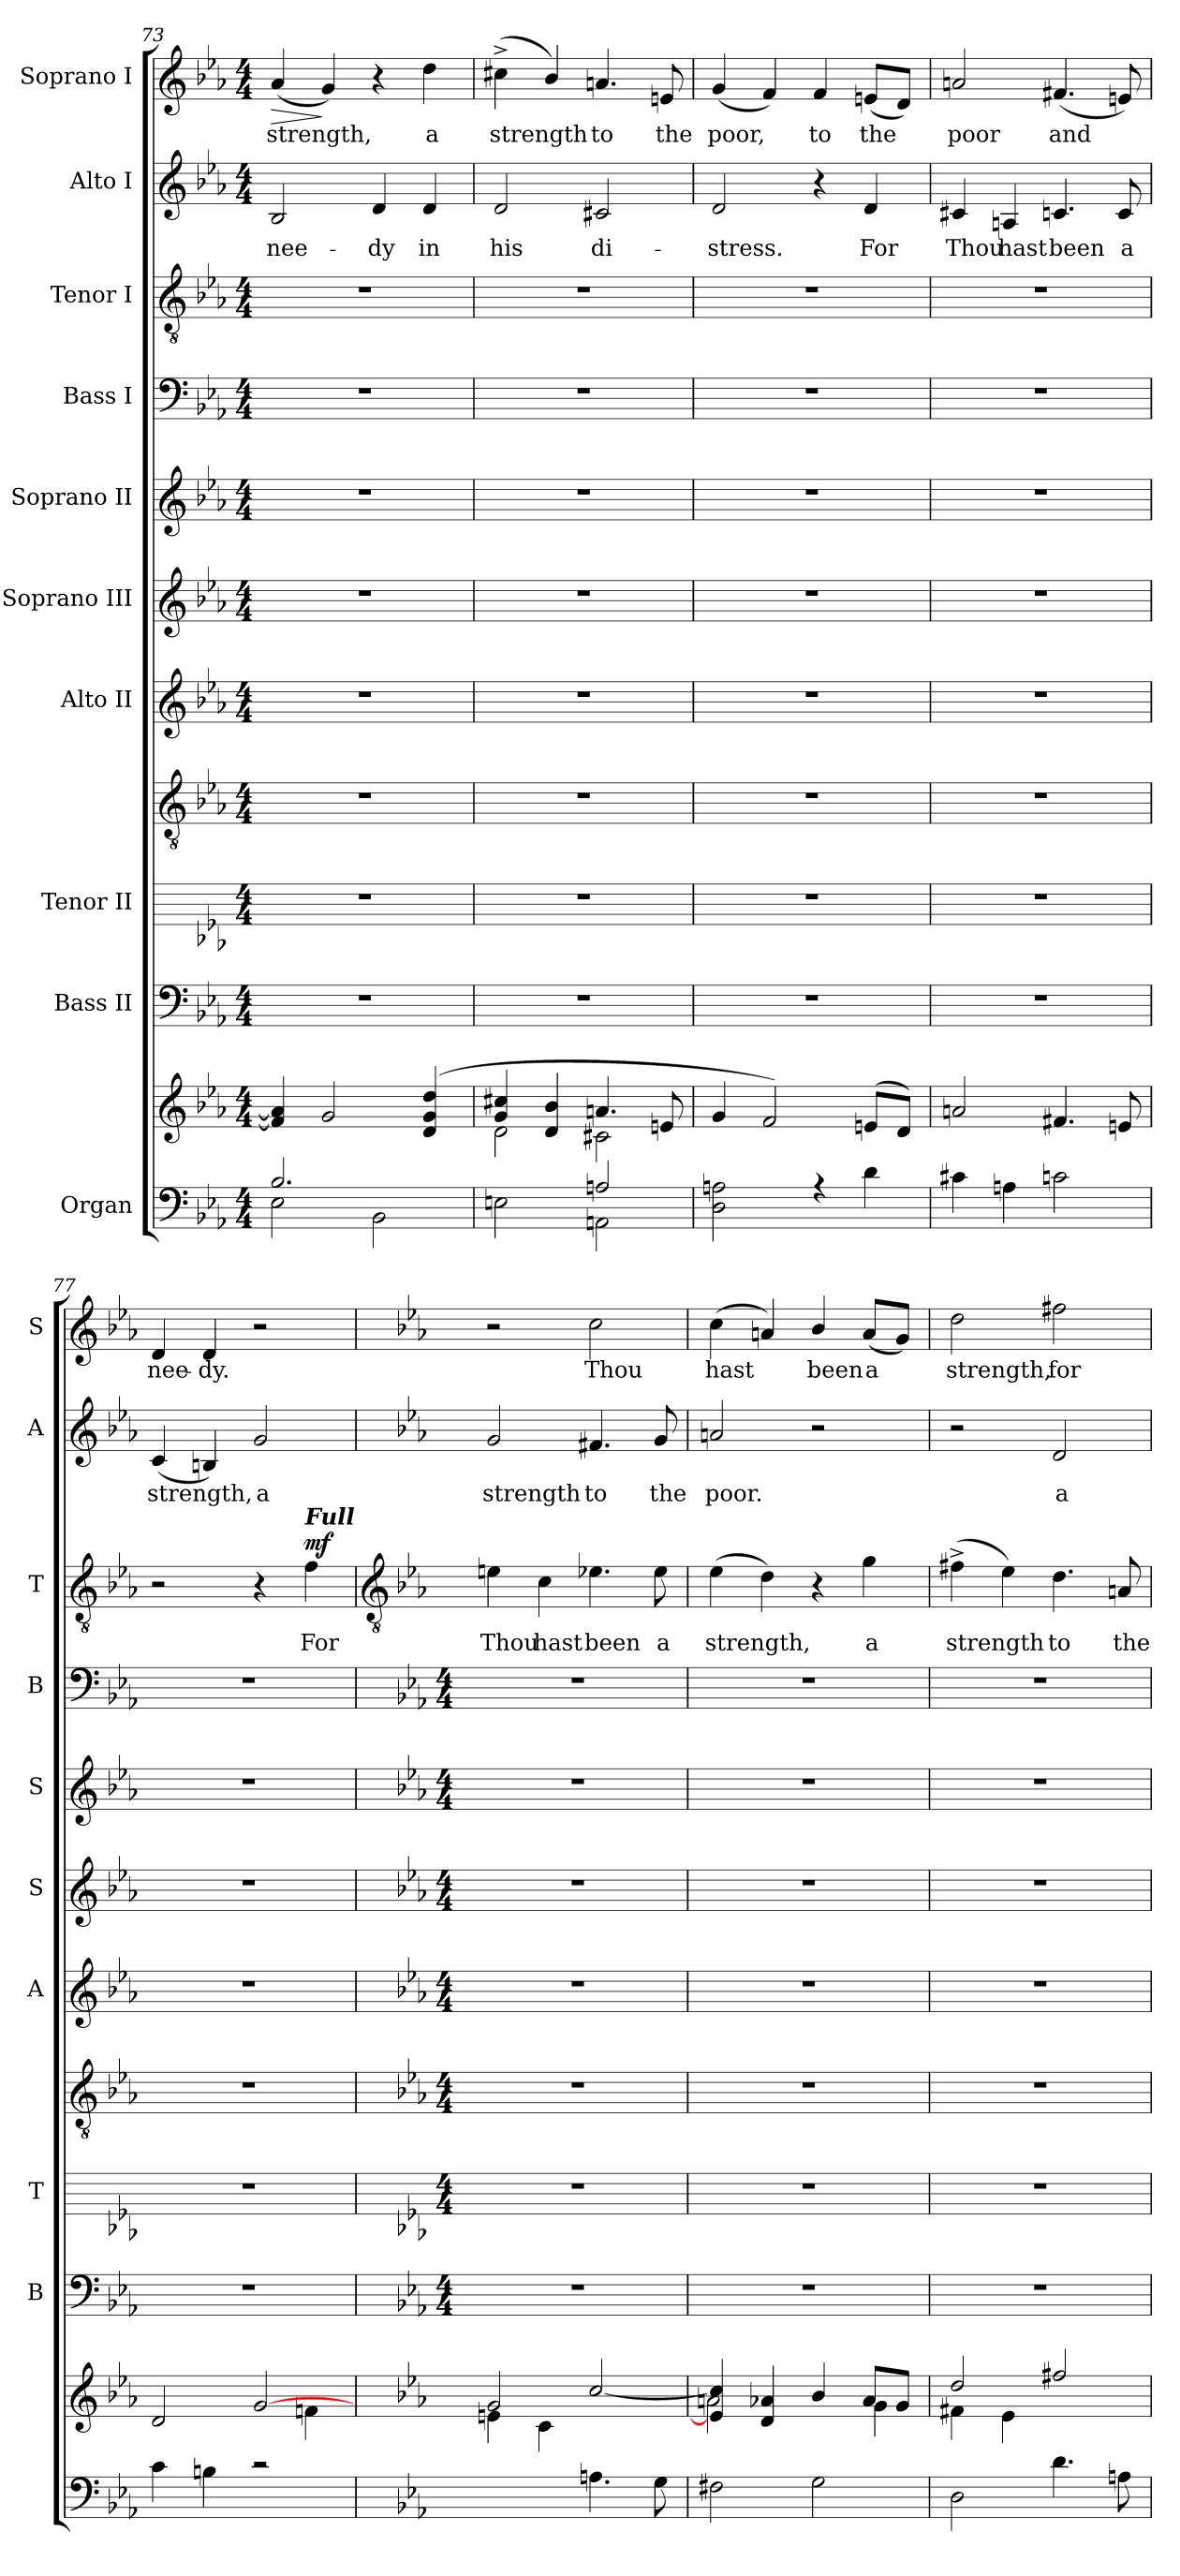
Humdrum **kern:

**kern	**kern	**kern	**kern	**kern	**kern	**kern	**kern	**kern	**kern	**text	**dynam	**kern	**text	**kern	**text	**dynam
*part10	*part10	*part9	*part8	*part8	*part7	*part6	*part5	*part4	*part3	*part3	*part3	*part2	*part2	*part1	*part1	*part1
*staff12	*staff11	*staff10	*staff9	*staff8	*staff7	*staff6	*staff5	*staff4	*staff3	*staff3	*staff3	*staff2	*staff2	*staff1	*staff1	*staff1
*I"Organ	*	*I"Bass II	*I"Tenor II	*	*I"Alto II	*I"Soprano III	*I"Soprano II	*I"Bass I	*I"Tenor I	*	*	*I"Alto I	*	*I"Soprano I	*	*
*	*	*I'B	*I'T	*	*I'A	*I'S	*I'S	*I'B	*I'T	*	*	*I'A	*	*I'S	*	*
!!LO:LB:g=z
*clefF4	*clefG2	*clefF4	*	*clefGv2	*clefG2	*clefG2	*clefG2	*clefF4	*clefGv2	*	*	*clefG2	*	*clefG2	*	*
*k[b-e-a-]	*k[b-e-a-]	*k[b-e-a-]	*k[b-e-a-]	*k[b-e-a-]	*k[b-e-a-]	*k[b-e-a-]	*k[b-e-a-]	*k[b-e-a-]	*k[b-e-a-]	*	*	*k[b-e-a-]	*	*k[b-e-a-]	*	*
*E-:	*E-:	*E-:	*E-:	*E-:	*E-:	*E-:	*E-:	*E-:	*E-:	*	*	*E-:	*	*E-:	*	*
*M4/4	*M4/4	*M4/4	*M4/4	*M4/4	*M4/4	*M4/4	*M4/4	*M4/4	*M4/4	*	*	*M4/4	*	*M4/4	*	*
=73	=73	=73	=73	=73	=73	=73	=73	=73	=73	=73	=73	=73	=73	=73	=73	=73
*^	*^	*	*	*	*	*	*	*	*	*	*	*	*	*	*	*
!	!	!	!	!	!	!	!	!	!	!	!	!	!	!	!LO:LY:b	!	!LO:LY:b	!LO:HP:b
2.B-/	2E-\	4f/] 4a-/]	1ryy	1r	1r	1r	1r	1r	1r	1r	1r	.	.	2B-	nee-	(<4a-	strength,	>
.	.	2g/	.	.	.	.	.	.	.	.	.	.	.	.	.	4g)	.	]
!	!	!	!	!	!	!	!	!	!	!	!	!	!	!	!LO:LY:b	!	!	!
.	2BB-\	.	.	.	.	.	.	.	.	.	.	.	.	4d	-dy	4r	.	.
!	!	!	!	!	!	!	!	!	!	!	!	!	!	!	!LO:LY:b	!	!LO:LY:b	!
4ryy	.	(>4d/ 4g/ 4dd/	.	.	.	.	.	.	.	.	.	.	.	4d	in	4dd	a	.
=74	=74	=74	=74	=74	=74	=74	=74	=74	=74	=74	=74	=74	=74	=74	=74	=74	=74	=74
!	!	!	!	!	!	!	!	!	!	!	!	!	!	!	!LO:LY:b	!	!LO:LY:b	!
2En\	2ryy	4g/ 4cc#X/	2d\	1r	1r	1r	1r	1r	1r	1r	1r	.	.	2d	his	(<4cc#X^	strength	.
.	.	4d/ 4b-/	.	.	.	.	.	.	.	.	.	.	.	.	.	4b-/)	.	.
!	!	!	!	!	!	!	!	!	!	!	!	!	!	!	!LO:LY:b	!	!LO:LY:b	!
2An/	2AAn\	4.an/	2c#X\	.	.	.	.	.	.	.	.	.	.	2c#X	di-	4.an	to	.
!	!	!	!	!	!	!	!	!	!	!	!	!	!	!	!	!	!LO:LY:b	!
.	.	8en/	.	.	.	.	.	.	.	.	.	.	.	.	.	8en	the	.
=75	=75	=75	=75	=75	=75	=75	=75	=75	=75	=75	=75	=75	=75	=75	=75	=75	=75	=75
!	!	!	!	!	!	!	!	!	!	!	!	!	!	!	!LO:LY:b	!	!LO:LY:b	!
2D\ 2An\	1ryy	4g/	1ryy	1r	1r	1r	1r	1r	1r	1r	1r	.	.	2d	-stress.	(<4g	poor,	.
.	.	2f/)	.	.	.	.	.	.	.	.	.	.	.	.	.	4f)	.	.
!	!	!	!	!	!	!	!	!	!	!	!	!	!	!	!	!	!LO:LY:b	!
4r	.	.	.	.	.	.	.	.	.	.	.	.	.	4r	.	4f	to	.
!	!	!	!	!	!	!	!	!	!	!	!	!	!	!	!LO:LY:b	!	!LO:LY:b	!
4d\	.	(>8en/L	.	.	.	.	.	.	.	.	.	.	.	4d	For	(<8enL	the	.
.	.	8d/J)	.	.	.	.	.	.	.	.	.	.	.	.	.	8dJ)	.	.
=76	=76	=76	=76	=76	=76	=76	=76	=76	=76	=76	=76	=76	=76	=76	=76	=76	=76	=76
!	!	!	!	!	!	!	!	!	!	!	!	!	!	!	!LO:LY:b	!	!LO:LY:b	!
4c#X\	1ryy	2an/	1ryy	1r	1r	1r	1r	1r	1r	1r	1r	.	.	4c#X	Thou	2an	poor	.
!	!	!	!	!	!	!	!	!	!	!	!	!	!	!	!LO:LY:b	!	!	!
4An\	.	.	.	.	.	.	.	.	.	.	.	.	.	4An	hast	.	.	.
!	!	!	!	!	!	!	!	!	!	!	!	!	!	!	!LO:LY:b	!	!LO:LY:b	!
2cn\	.	4.f#X/	.	.	.	.	.	.	.	.	.	.	.	4.cn	been	(<4.f#X	and	.
!	!	!	!	!	!	!	!	!	!	!	!	!	!	!	!LO:LY:b	!	!	!
.	.	8en/	.	.	.	.	.	.	.	.	.	.	.	8c	a	8en)	.	.
=77	=77	=77	=77	=77	=77	=77	=77	=77	=77	=77	=77	=77	=77	=77	=77	=77	=77	=77
!	!	!	!	!	!	!	!	!	!	!	!	!	!	!	!LO:LY:b	!	!LO:LY:b	!
4c\	1ryy	2d/	2.ryy	1r	1r	1r	1r	1r	1r	1r	2r	.	.	(<4c	strength,	4d	nee-	.
!	!	!	!	!	!	!	!	!	!	!	!	!	!	!	!	!	!LO:LY:b	!
4Bn\	.	.	.	.	.	.	.	.	.	.	.	.	.	4Bn)	.	4d	-dy.	.
!	!	!	!	!	!	!	!	!	!	!	!	!	!	!	!LO:LY:b	!	!	!
2r	.	[2g/	.	.	.	.	.	.	.	.	4r	.	.	2g	a	2r	.	.
!	!	!	!	!	!	!	!	!	!	!	!LO:TX:a:Bi:t=Full	!	!	!	!	!	!	!
!	!	!	!	!	!	!	!	!	!	!	!	!LO:LY:b	!LO:DY:b	!	!	!	!	!
.	.	.	4fn\	.	.	.	.	.	.	.	4f	For	mf	.	.	.	.	.
!!LO:LB:g=z
=78	=78	=78	=78	=78	=78	=78	=78	=78	=78	=78	=78	=78	=78	=78	=78	=78	=78	=78
*	*	*	*	*	*	*	*	*	*	*	*clefGv2	*	*	*	*	*	*	*
*	*	*	*	*	*	*	*	*	*	*k[b-e-a-]	*	*	*	*	*	*	*	*
*	*	*	*	*	*	*	*	*	*	*E-:	*	*	*	*	*	*	*	*
*	*	*	*	*M4/4	*M4/4	*M4/4	*M4/4	*M4/4	*M4/4	*M4/4	*	*	*	*	*	*	*	*
!	!	!	!	!	!	!	!	!	!	!	!	!LO:LY:b	!	!	!LO:LY:b	!	!	!
2ryy	1ryy	2g/	4en\	1r	1r	1r	1r	1r	1r	1r	4en	Thou	.	2g	strength	2r	.	.
!	!	!	!	!	!	!	!	!	!	!	!	!LO:LY:b	!	!	!	!	!	!
.	.	.	4c\	.	.	.	.	.	.	.	4c	hast	.	.	.	.	.	.
!	!	!	!	!	!	!	!	!	!	!	!	!LO:LY:b	!	!	!LO:LY:b	!	!LO:LY:b	!
4.An\	.	[2cc/	2ryy	.	.	.	.	.	.	.	4.e-X	been	.	4.f#X	to	2cc	Thou	.
!	!	!	!	!	!	!	!	!	!	!	!	!LO:LY:b	!	!	!LO:LY:b	!	!	!
8G\	.	.	.	.	.	.	.	.	.	.	8e-	a	.	8g	the	.	.	.
=79	=79	=79	=79	=79	=79	=79	=79	=79	=79	=79	=79	=79	=79	=79	=79	=79	=79	=79
!	!	!	!	!	!	!	!	!	!	!	!	!LO:LY:b	!	!	!LO:LY:b	!	!LO:LY:b	!
2F#X\	1ryy	4e-/] 4cc/]	2an\	1r	1r	1r	1r	1r	1r	1r	(>4e-	strength,	.	2an	poor.	(<4cc	hast	.
.	.	4d/ 4a-/	.	.	.	.	.	.	.	.	4d)	.	.	.	.	4an)	.	.
!	!	!	!	!	!	!	!	!	!	!	!	!	!	!	!	!	!LO:LY:b	!
2G\	.	4b-/	4ryy	.	.	.	.	.	.	.	4r	.	.	2r	.	4b-/	been	.
!	!	!	!	!	!	!	!	!	!	!	!	!LO:LY:b	!	!	!	!	!LO:LY:b	!
.	.	8a-/L	4g\	.	.	.	.	.	.	.	4g	a	.	.	.	(<8aL	a	.
.	.	8g/J	.	.	.	.	.	.	.	.	.	.	.	.	.	8gJ)	.	.
=80	=80	=80	=80	=80	=80	=80	=80	=80	=80	=80	=80	=80	=80	=80	=80	=80	=80	=80
!	!	!	!	!	!	!	!	!	!	!	!	!LO:LY:b	!	!	!	!	!LO:LY:b	!
2D\	2ryy	2dd/	4f#X\	1r	1r	1r	1r	1r	1r	1r	(>4f#X^	strength	.	2r	.	2dd	strength,	.
.	.	.	4e-\	.	.	.	.	.	.	.	4e-)	.	.	.	.	.	.	.
!	!	!	!	!	!	!	!	!	!	!	!	!LO:LY:b	!	!	!LO:LY:b	!	!LO:LY:b	!
4.d\	2ryy	2ff#X/	2ryy	.	.	.	.	.	.	.	4.d	to	.	2d	a	2ff#X	for	.
!	!	!	!	!	!	!	!	!	!	!	!	!LO:LY:b	!	!	!	!	!	!
8An\	.	.	.	.	.	.	.	.	.	.	8An	the	.	.	.	.	.	.
*v	*v	*	*	*	*	*	*	*	*	*	*	*	*	*	*	*	*	*
*	*v	*v	*	*	*	*	*	*	*	*	*	*	*	*	*	*	*
=	=	=	=	=	=	=	=	=	=	=	=	=	=	=	=	=
*-	*-	*-	*-	*-	*-	*-	*-	*-	*-	*-	*-	*-	*-	*-	*-	*-
